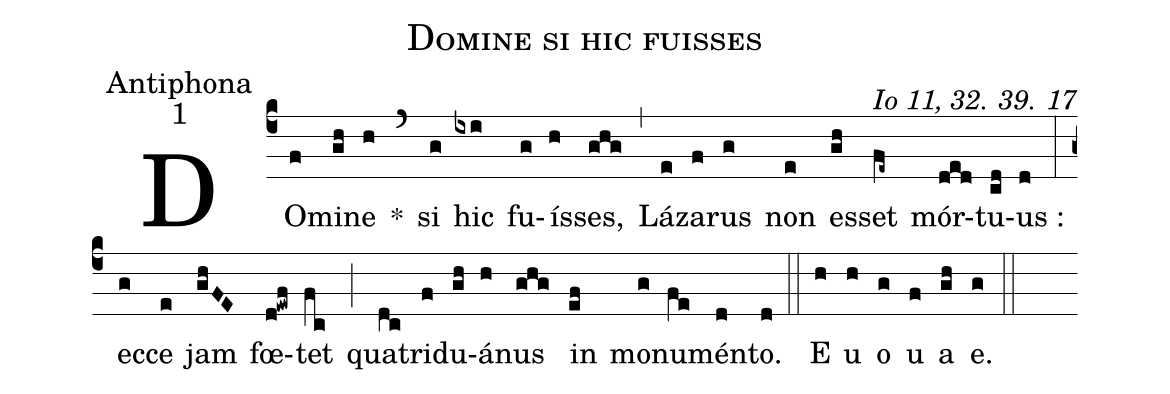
name:Domine si hic fuisses;
office-part:Antiphona;
mode:1;
commentary:Io 11, 32. 39. 17;
%%
(c4)DO(f)mi(gh)ne(h) *(`) si(g) hic(ixi) fu(g)ís(h)ses,(ghg) (,)Lá(e)za(f)rus(g) non(e) es(gh)set(fe~) mór(ded)tu(cd)us :(d) (:)ec(g)ce(e) jam(ghFE) fœ(d!ewf)tet(fc) (;)qua(dc)tri(f)du(gh)á(h)nus(ghg) in(ef) mo(g)nu(fe)mén(d)to.(d) (::)E(h) u(h) o(g) u(f) a(gh) e.(g) (::)
